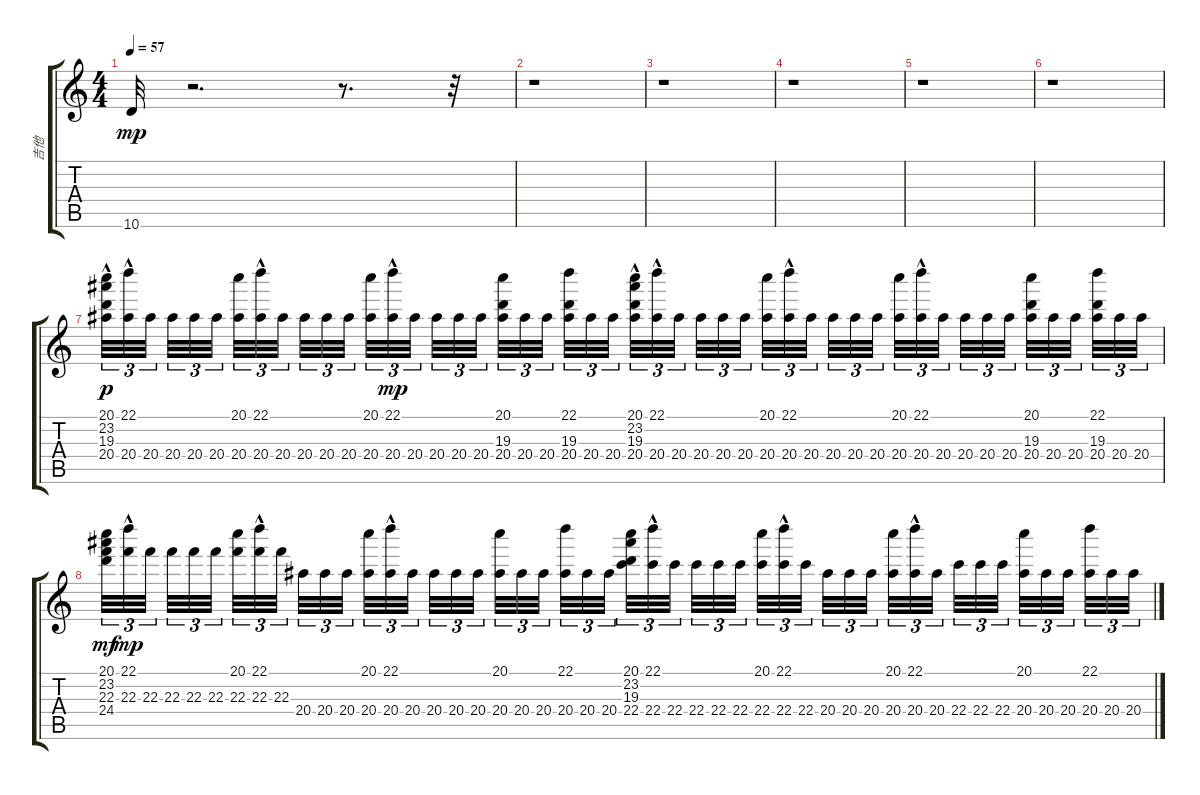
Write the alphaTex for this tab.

\track ("吉他" "吉他") {instrument distortionguitar}
\staff {score tabs}
\tuning (E4 B3 G3 D3 A2 E2) {hide}
\ts (4 4)
\tempo 57
\clef g2
\ks c
10.6.32{dy mp} r.2{d} r.8{d} r.32 |
r.1 |
r.1 |
r.1 |
r.1 |
r.1 |
(20.1 23.2 19.3{hac} 20.4).32{tu (3 2) dy p} (22.1{hac} 20.4).32{tu (3 2)} 20.4.32{tu (3 2)} 20.4.32{tu (3 2)} 20.4.32{tu (3 2)} 20.4.32{tu (3 2)} (20.1 20.4).32{tu (3 2)} (22.1{hac} 20.4).32{tu (3 2)} 20.4.32{tu (3 2)} 20.4.32{tu (3 2)} 20.4.32{tu (3 2)} 20.4.32{tu (3 2)} (20.1 20.4).32{tu (3 2)} (22.1{hac} 20.4).32{tu (3 2) dy mp} 20.4.32{tu (3 2)} 20.4.32{tu (3 2)} 20.4.32{tu (3 2)} 20.4.32{tu (3 2)} (20.1 19.3 20.4).32{tu (3 2)} 20.4.32{tu (3 2)} 20.4.32{tu (3 2)} (22.1 19.3 20.4).32{tu (3 2)} 20.4.32{tu (3 2)} 20.4.32{tu (3 2)} (20.1 23.2 19.3{hac} 20.4).32{tu (3 2)} (22.1{hac} 20.4).32{tu (3 2)} 20.4.32{tu (3 2)} 20.4.32{tu (3 2)} 20.4.32{tu (3 2)} 20.4.32{tu (3 2)} (20.1 20.4).32{tu (3 2)} (22.1{hac} 20.4).32{tu (3 2)} 20.4.32{tu (3 2)} 20.4.32{tu (3 2)} 20.4.32{tu (3 2)} 20.4.32{tu (3 2)} (20.1 20.4).32{tu (3 2)} (22.1{hac} 20.4).32{tu (3 2)} 20.4.32{tu (3 2)} 20.4.32{tu (3 2)} 20.4.32{tu (3 2)} 20.4.32{tu (3 2)} (20.1 19.3 20.4).32{tu (3 2)} 20.4.32{tu (3 2)} 20.4.32{tu (3 2)} (22.1 19.3 20.4).32{tu (3 2)} 20.4.32{tu (3 2)} 20.4.32{tu (3 2)} |
(20.1 23.2 22.3 24.4).32{tu (3 2) dy mf} (22.1{hac} 22.3).32{tu (3 2) dy mp} 22.3.32{tu (3 2)} 22.3.32{tu (3 2)} 22.3.32{tu (3 2)} 22.3.32{tu (3 2)} (20.1 22.3).32{tu (3 2)} (22.1{hac} 22.3).32{tu (3 2)} 22.3.32{tu (3 2)} 20.4.32{tu (3 2)} 20.4.32{tu (3 2)} 20.4.32{tu (3 2)} (20.1 20.4).32{tu (3 2)} (22.1{hac} 20.4).32{tu (3 2)} 20.4.32{tu (3 2)} 20.4.32{tu (3 2)} 20.4.32{tu (3 2)} 20.4.32{tu (3 2)} (20.1 20.4).32{tu (3 2)} 20.4.32{tu (3 2)} 20.4.32{tu (3 2)} (22.1 20.4).32{tu (3 2)} 20.4.32{tu (3 2)} 20.4.32{tu (3 2)} (20.1 23.2 19.3 22.4).32{tu (3 2)} (22.1{hac} 22.4).32{tu (3 2)} 22.4.32{tu (3 2)} 22.4.32{tu (3 2)} 22.4.32{tu (3 2)} 22.4.32{tu (3 2)} (20.1 22.4).32{tu (3 2)} (22.1{hac} 22.4).32{tu (3 2)} 22.4.32{tu (3 2)} 20.4.32{tu (3 2)} 20.4.32{tu (3 2)} 20.4.32{tu (3 2)} (20.1 20.4).32{tu (3 2)} (22.1{hac} 20.4).32{tu (3 2)} 20.4.32{tu (3 2)} 22.4.32{tu (3 2)} 22.4.32{tu (3 2)} 22.4.32{tu (3 2)} (20.1 20.4).32{tu (3 2)} 20.4.32{tu (3 2)} 20.4.32{tu (3 2)} (22.1 20.4).32{tu (3 2)} 20.4.32{tu (3 2)} 20.4.32{tu (3 2)}
